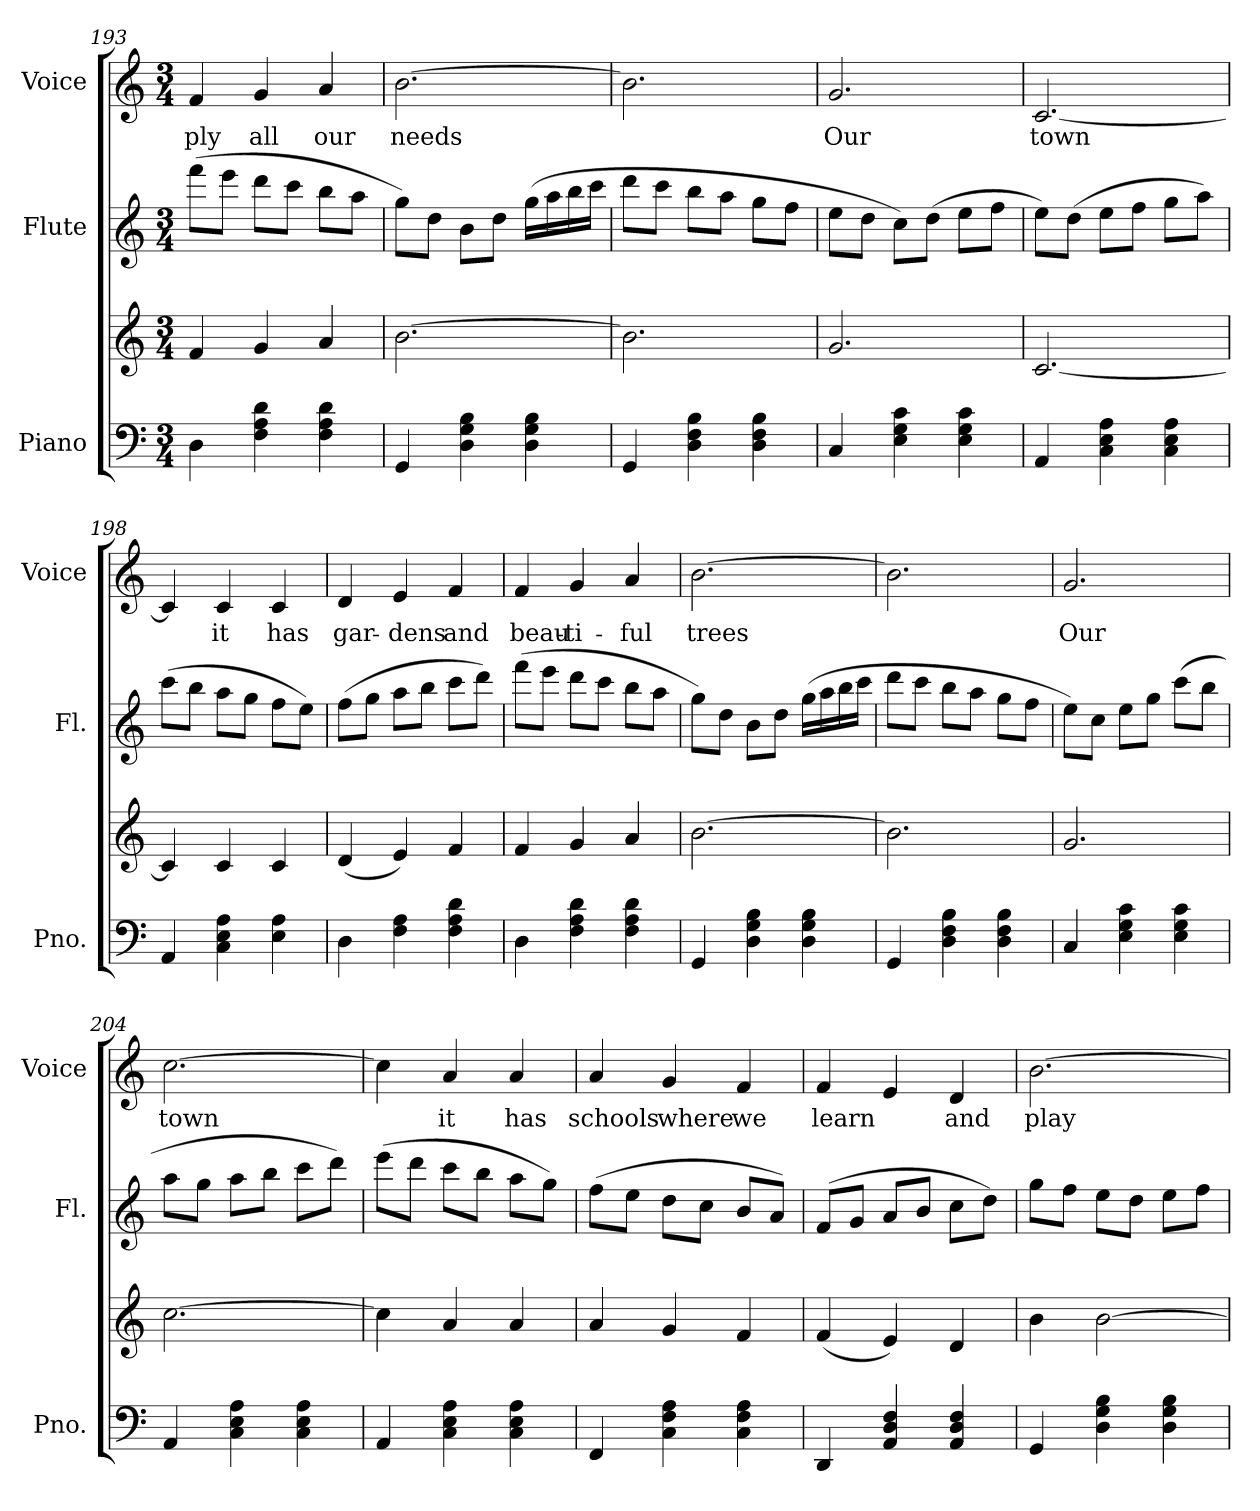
**kern	**kern	**kern	**kern	**text
*part3	*part3	*part2	*part1	*part1
*staff4	*staff3	*staff2	*staff1	*staff1
*I"Piano	*	*I"Flute	*I"Voice	*
*I'Pno.	*	*I'Fl.	*I'Voice	*
*clefF4	*clefG2	*clefG2	*clefG2	*
*k[]	*k[]	*k[]	*k[]	*
*C:	*C:	*C:	*C:	*
*M3/4	*M3/4	*M3/4	*M3/4	*
=193	=193	=193	=193	=193
!	!	!	!	!LO:LY:b:color=#000000
4Di\	4fi/	(8fffi\L	4fi/	-ply
.	.	8eeei\J	.	.
!	!	!	!	!LO:LY:b:color=#000000
4Fi\ 4Ai 4di	4gi/	8dddi\L	4gi/	all
.	.	8ccci\J	.	.
!	!	!	!	!LO:LY:b:color=#000000
4Fi\ 4Ai 4di	4ai/	8bbi\L	4ai/	our
.	.	8aai\J	.	.
=194	=194	=194	=194	=194
!	!	!	!	!LO:LY:b:color=#000000
4GGi/	[2.bi\	8ggi\L)	[2.bi\	needs
.	.	8ddi\J	.	.
4Di\ 4Gi 4Bi	.	8bi\L	.	.
.	.	8ddi\J	.	.
4Di\ 4Gi 4Bi	.	(16ggi\LL	.	.
.	.	16aai\	.	.
.	.	16bbi\	.	.
.	.	16ccci\JJ	.	.
=195	=195	=195	=195	=195
4GGi/	2.bi\]	8dddi\L	2.bi\]	.
.	.	8ccci\J	.	.
4Di\ 4Fi 4Bi	.	8bbi\L	.	.
.	.	8aai\J	.	.
4Di\ 4Fi 4Bi	.	8ggi\L	.	.
.	.	8ffi\J	.	.
=196	=196	=196	=196	=196
!	!	!	!	!LO:LY:b:color=#000000
4Ci/	2.gi/	8eei\L	2.gi/	Our
.	.	8ddi\J	.	.
4Ei\ 4Gi 4ci	.	8cci\L)	.	.
.	.	(8ddi\J	.	.
4Ei\ 4Gi 4ci	.	8eei\L	.	.
.	.	8ffi\J	.	.
=197	=197	=197	=197	=197
!	!	!	!	!LO:LY:b:color=#000000
4AAi/	[2.ci/	8eei\L)	[2.ci/	town
.	.	(8ddi\J	.	.
4Ci\ 4Ei 4Ai	.	8eei\L	.	.
.	.	8ffi\J	.	.
4Ci\ 4Ei 4Ai	.	8ggi\L	.	.
.	.	8aai\J)	.	.
=198	=198	=198	=198	=198
4AAi/	4ci/]	(8ccci\L	4ci/]	.
.	.	8bbi\J	.	.
!	!	!	!	!LO:LY:b:color=#000000
4Ci\ 4Ei 4Ai	4ci/	8aai\L	4ci/	it
.	.	8ggi\J	.	.
!	!	!	!	!LO:LY:b:color=#000000
4Ei\ 4Ai	4ci/	8ffi\L	4ci/	has
.	.	8eei\J)	.	.
!!LO:LB:g=z
=199	=199	=199	=199	=199
!	!	!	!	!LO:LY:b:color=#000000
4Di\	(4di/	(8ffi\L	4di/	gar-
.	.	8ggi\J	.	.
!	!	!	!	!LO:LY:b:color=#000000
4Fi\ 4Ai	4ei/)	8aai\L	4ei/	-dens
.	.	8bbi\J	.	.
!	!	!	!	!LO:LY:b:color=#000000
4Fi\ 4Ai 4di	4fi/	8ccci\L	4fi/	and
.	.	8dddi\J)	.	.
=200	=200	=200	=200	=200
!	!	!	!	!LO:LY:b:color=#000000
4Di\	4fi/	(8fffi\L	4fi/	beau-
.	.	8eeei\J	.	.
!	!	!	!	!LO:LY:b:color=#000000
4Fi\ 4Ai 4di	4gi/	8dddi\L	4gi/	-ti-
.	.	8ccci\J	.	.
!	!	!	!	!LO:LY:b:color=#000000
4Fi\ 4Ai 4di	4ai/	8bbi\L	4ai/	-ful
.	.	8aai\J	.	.
=201	=201	=201	=201	=201
!	!	!	!	!LO:LY:b:color=#000000
4GGi/	[2.bi\	8ggi\L)	[2.bi\	trees
.	.	8ddi\J	.	.
4Di\ 4Gi 4Bi	.	8bi\L	.	.
.	.	8ddi\J	.	.
4Di\ 4Gi 4Bi	.	(16ggi\LL	.	.
.	.	16aai\	.	.
.	.	16bbi\	.	.
.	.	16ccci\JJ	.	.
=202	=202	=202	=202	=202
4GGi/	2.bi\]	8dddi\L	2.bi\]	.
.	.	8ccci\J	.	.
4Di\ 4Fi 4Bi	.	8bbi\L	.	.
.	.	8aai\J	.	.
4Di\ 4Fi 4Bi	.	8ggi\L	.	.
.	.	8ffi\J	.	.
=203	=203	=203	=203	=203
!	!	!	!	!LO:LY:b:color=#000000
4Ci/	2.gi/	8eei\L)	2.gi/	Our
.	.	8cci\J	.	.
4Ei\ 4Gi 4ci	.	8eei\L	.	.
.	.	8ggi\J	.	.
4Ei\ 4Gi 4ci	.	(8ccci\L	.	.
.	.	8bbi\J	.	.
=204	=204	=204	=204	=204
!	!	!	!	!LO:LY:b:color=#000000
4AAi/	[2.cci\	8aai\L	[2.cci\	town
.	.	8ggi\J	.	.
4Ci\ 4Ei 4Ai	.	8aai\L	.	.
.	.	8bbi\J	.	.
4Ci\ 4Ei 4Ai	.	8ccci\L	.	.
.	.	8dddi\J)	.	.
=205	=205	=205	=205	=205
4AAi/	4cci\]	(8eeei\L	4cci\]	.
.	.	8dddi\J	.	.
!	!	!	!	!LO:LY:b:color=#000000
4Ci\ 4Ei 4Ai	4ai/	8ccci\L	4ai/	it
.	.	8bbi\J	.	.
!	!	!	!	!LO:LY:b:color=#000000
4Ci\ 4Ei 4Ai	4ai/	8aai\L	4ai/	has
.	.	8ggi\J)	.	.
=206	=206	=206	=206	=206
!	!	!	!	!LO:LY:b:color=#000000
4FFi/	4ai/	(8ffi\L	4ai/	schools
.	.	8eei\J	.	.
!	!	!	!	!LO:LY:b:color=#000000
4Ci\ 4Fi 4Ai	4gi/	8ddi\L	4gi/	where
.	.	8cci\J	.	.
!	!	!	!	!LO:LY:b:color=#000000
4Ci\ 4Fi 4Ai	4fi/	8bi/L	4fi/	we
.	.	8ai/J)	.	.
!!LO:LB:g=z
=207	=207	=207	=207	=207
!	!	!	!	!LO:LY:b:color=#000000
4DDi/	(4fi/	(8fi/L	4fi/	learn
.	.	8gi/J	.	.
4AAi/ 4Di 4Fi	4ei/)	8ai/L	4ei/	.
.	.	8bi/J	.	.
!	!	!	!	!LO:LY:b:color=#000000
4AAi/ 4Di 4Fi	4di/	8cci\L	4di/	and
.	.	8ddi\J)	.	.
=208	=208	=208	=208	=208
!	!	!	!	!LO:LY:b:color=#000000
4GGi/	4bi\	8ggi\L	[2.bi\	play
.	.	8ffi\J	.	.
4Di\ 4Gi 4Bi	[2bi\	8eei\L	.	.
.	.	8ddi\J	.	.
4Di\ 4Gi 4Bi	.	8eei\L	.	.
.	.	8ffi\J	.	.
=	=	=	=	=
*-	*-	*-	*-	*-
